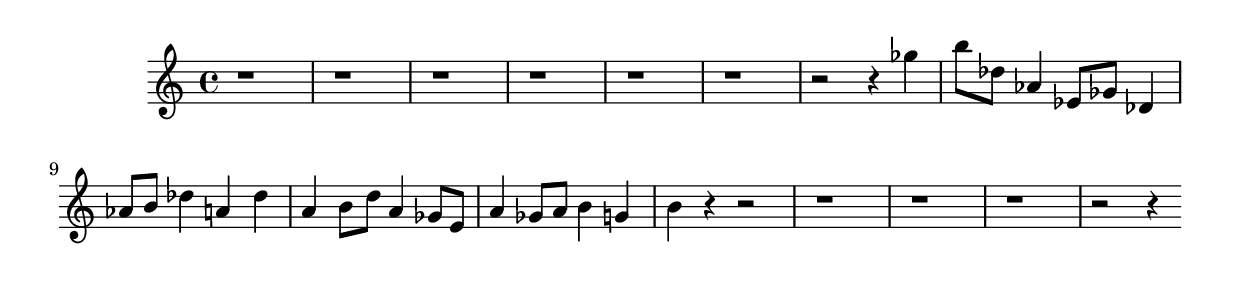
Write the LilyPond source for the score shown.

\version "2.19.82"
\language "english"

\header {
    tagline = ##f
}

\layout {}

\paper {}

\score {
    {
        r1
        r1
        r1
        r1
        r1
        r1
        r2
        r4
        gf''4
        b''8
        [
        df''8
        ]
        af'4
        ef'8
        [
        gf'8
        ]
        df'4
        af'8
        [
        b'8
        ]
        df''4
        a'4
        df''4
        a'4
        b'8
        [
        d''8
        ]
        a'4
        gf'8
        [
        e'8
        ]
        a'4
        gf'8
        [
        a'8
        ]
        b'4
        g'4
        b'4
        r4
        r2
        r1
        r1
        r1
        r2
        r4
    }
}